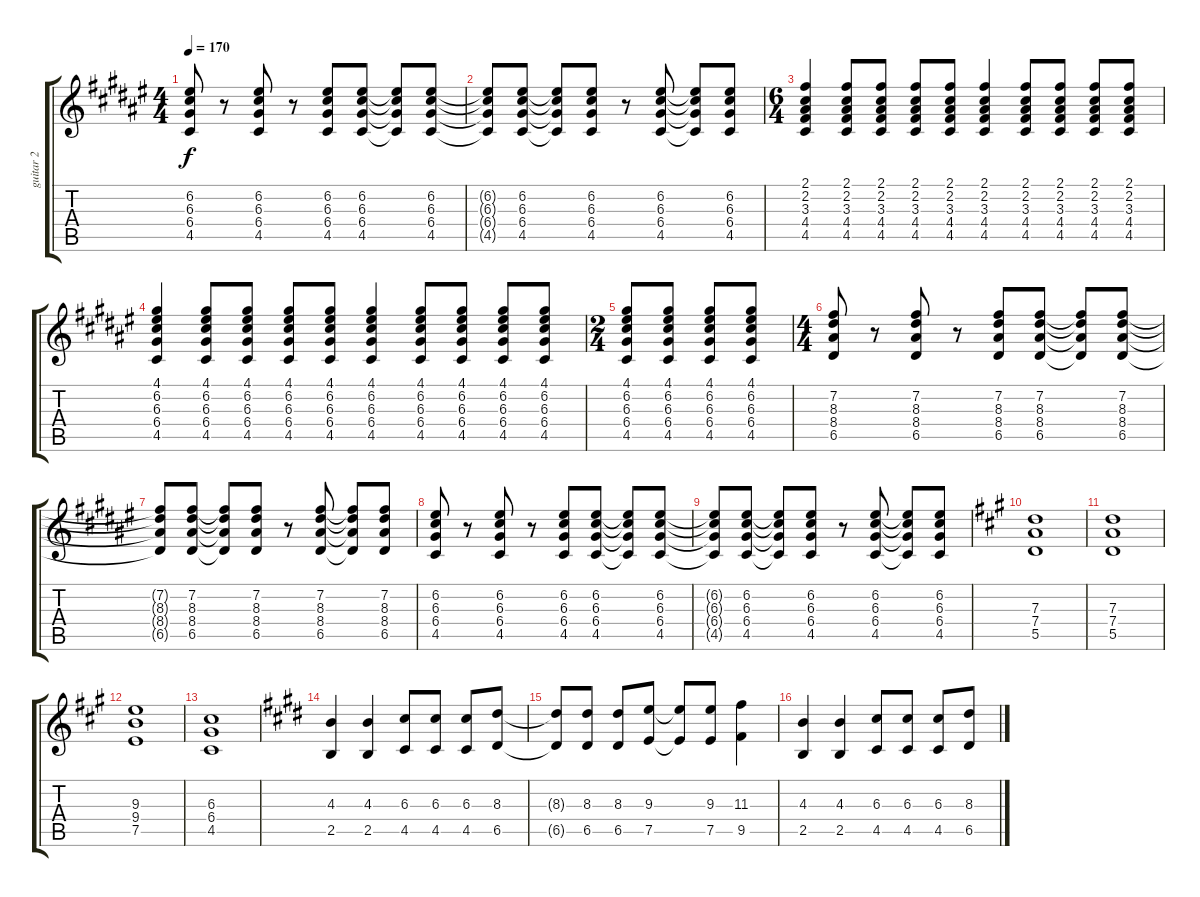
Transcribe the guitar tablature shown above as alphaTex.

\track ("guitar 2" "guitar 2") {instrument overdrivenguitar}
\staff {score tabs}
\tuning (E4 B3 G3 D3 A2 E2) {hide}
\ts (4 4)
\tempo 170
\clef g2
\ks f#
(6.2 6.3 6.4 4.5).8{dy f} r.8 (6.2 6.3 6.4 4.5).8 r.8 (6.2 6.3 6.4 4.5).8 (6.2 6.3 6.4 4.5).8 (6.2{t} 6.3{t} 6.4{t} 4.5{t}).8 (6.2 6.3 6.4 4.5).8 |
(6.2{t} 6.3{t} 6.4{t} 4.5{t}).8 (6.2 6.3 6.4 4.5).8 (6.2{t} 6.3{t} 6.4{t} 4.5{t}).8 (6.2 6.3 6.4 4.5).8 r.8 (6.2 6.3 6.4 4.5).8 (6.2{t} 6.3{t} 6.4{t} 4.5{t}).8 (6.2 6.3 6.4 4.5).8 |
\ts (6 4)
(2.1 2.2 3.3 4.4 4.5).4 (2.1 2.2 3.3 4.4 4.5).8 (2.1 2.2 3.3 4.4 4.5).8 (2.1 2.2 3.3 4.4 4.5).8 (2.1 2.2 3.3 4.4 4.5).8 (2.1 2.2 3.3 4.4 4.5).4 (2.1 2.2 3.3 4.4 4.5).8 (2.1 2.2 3.3 4.4 4.5).8 (2.1 2.2 3.3 4.4 4.5).8 (2.1 2.2 3.3 4.4 4.5).8 |
(4.1 6.2 6.3 6.4 4.5).4 (4.1 6.2 6.3 6.4 4.5).8 (4.1 6.2 6.3 6.4 4.5).8 (4.1 6.2 6.3 6.4 4.5).8 (4.1 6.2 6.3 6.4 4.5).8 (4.1 6.2 6.3 6.4 4.5).4 (4.1 6.2 6.3 6.4 4.5).8 (4.1 6.2 6.3 6.4 4.5).8 (4.1 6.2 6.3 6.4 4.5).8 (4.1 6.2 6.3 6.4 4.5).8 |
\ts (2 4)
(4.1 6.2 6.3 6.4 4.5).8 (4.1 6.2 6.3 6.4 4.5).8 (4.1 6.2 6.3 6.4 4.5).8 (4.1 6.2 6.3 6.4 4.5).8 |
\ts (4 4)
(7.2 8.3 8.4 6.5).8 r.8 (7.2 8.3 8.4 6.5).8 r.8 (7.2 8.3 8.4 6.5).8 (7.2 8.3 8.4 6.5).8 (7.2{t} 8.3{t} 8.4{t} 6.5{t}).8 (7.2 8.3 8.4 6.5).8 |
(7.2{t} 8.3{t} 8.4{t} 6.5{t}).8 (7.2 8.3 8.4 6.5).8 (7.2{t} 8.3{t} 8.4{t} 6.5{t}).8 (7.2 8.3 8.4 6.5).8 r.8 (7.2 8.3 8.4 6.5).8 (7.2{t} 8.3{t} 8.4{t} 6.5{t}).8 (7.2 8.3 8.4 6.5).8 |
(6.2 6.3 6.4 4.5).8 r.8 (6.2 6.3 6.4 4.5).8 r.8 (6.2 6.3 6.4 4.5).8 (6.2 6.3 6.4 4.5).8 (6.2{t} 6.3{t} 6.4{t} 4.5{t}).8 (6.2 6.3 6.4 4.5).8 |
(6.2{t} 6.3{t} 6.4{t} 4.5{t}).8 (6.2 6.3 6.4 4.5).8 (6.2{t} 6.3{t} 6.4{t} 4.5{t}).8 (6.2 6.3 6.4 4.5).8 r.8 (6.2 6.3 6.4 4.5).8 (6.2{t} 6.3{t} 6.4{t} 4.5{t}).8 (6.2 6.3 6.4 4.5).8 |
\ks a
(7.3 7.4 5.5).1 |
(7.3 7.4 5.5).1 |
(9.3 9.4 7.5).1 |
(6.3 6.4 4.5).1 |
\ks e
(4.3 2.5).4 (4.3 2.5).4 (6.3 4.5).8 (6.3 4.5).8 (6.3 4.5).8 (8.3 6.5).8 |
(8.3{t} 6.5{t}).8 (8.3 6.5).8 (8.3 6.5).8 (9.3 7.5).8 (9.3{t} 7.5{t}).8 (9.3 7.5).8 (11.3 9.5).4 |
(4.3 2.5).4 (4.3 2.5).4 (6.3 4.5).8 (6.3 4.5).8 (6.3 4.5).8 (8.3 6.5).8
